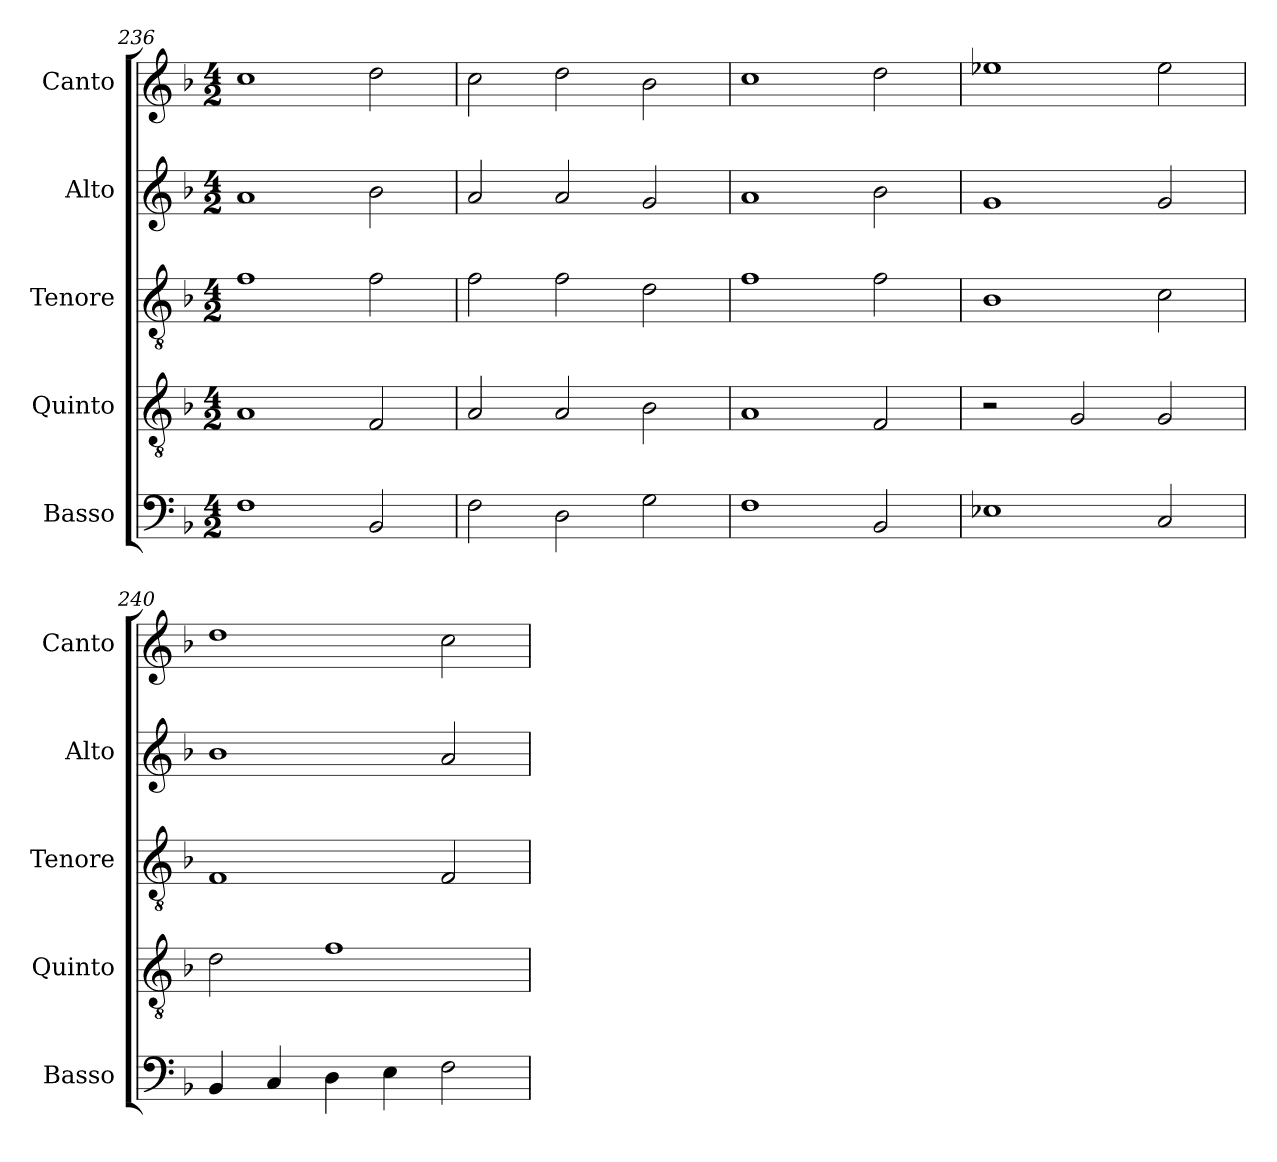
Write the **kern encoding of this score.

**kern	**kern	**kern	**kern	**kern
*part5	*part4	*part3	*part2	*part1
*staff5	*staff4	*staff3	*staff2	*staff1
*I"Basso	*I"Quinto	*I"Tenore	*I"Alto	*I"Canto
*I'Basso	*I'Quinto	*I'Tenore	*I'Alto	*I'Canto
*clefF4	*clefGv2	*clefGv2	*clefG2	*clefG2
*k[b-]	*k[b-]	*k[b-]	*k[b-]	*k[b-]
*F:	*F:	*F:	*F:	*F:
*M4/2	*M4/2	*M4/2	*M4/2	*M4/2
=236	=236	=236	=236	=236
1F	1A	1f	1a	1cc
2BB-/	2F/	2f\	2b-\	2dd\
=237	=237	=237	=237	=237
2F\	2A/	2f\	2a/	2cc\
2D\	2A/	2f\	2a/	2dd\
2G\	2B-\	2d\	2g/	2b-\
=238	=238	=238	=238	=238
1F	1A	1f	1a	1cc
2BB-/	2F/	2f\	2b-\	2dd\
=239	=239	=239	=239	=239
1E-	2r	1B-	1g	1ee-X
.	2G/	.	.	.
2C/	2G/	2c\	2g/	2ee-\
=240	=240	=240	=240	=240
4BB-/	2d\	1F	1b-	1dd
4C/	.	.	.	.
4D\	1f	.	.	.
4E\	.	.	.	.
2F\	.	2F/	2a/	2cc\
=	=	=	=	=
*-	*-	*-	*-	*-
